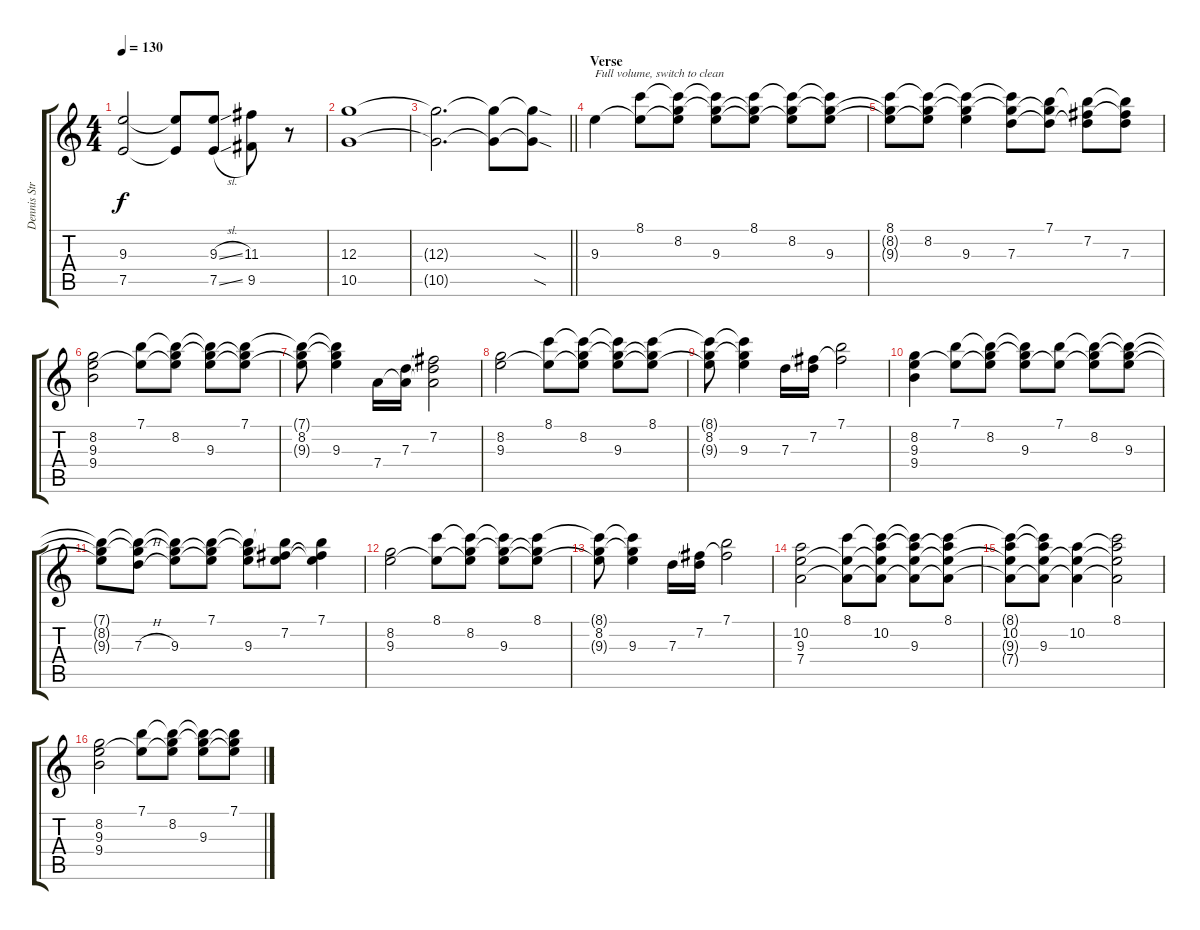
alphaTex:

\track ("Dennis Stratton" "Dennis Str") {instrument overdrivenguitar}
\staff {score tabs}
\tuning (E4 B3 G3 D3 A2 E2) {hide}
\ts (4 4)
\tempo 130
\clef g2
\ks c
(9.3{t} 7.5{t}).2{dy f} (9.3{t} 7.5{t}).8 (9.3{sl} 7.5{sl}).8 (11.3 9.5).8 r.8 |
(12.3 10.5).1 |
\barLineRight lightlight
(12.3{t} 10.5{t}).2{d} (12.3{t} 10.5{t}).8 (12.3{sod t} 10.5{sod t}).8 |
\section ("" "Verse")
9.3.4{txt "Full volume, switch to clean" volume 16 balance 16 instrument electricguitarclean} (8.1 9.3{t}).8 (8.1{t} 8.2 9.3{t}).8 (8.1{t} 8.2{t} 9.3).8 (8.1 8.2{t} 9.3{t}).8 (8.1{t} 8.2 9.3{t}).8 (8.1{t} 8.2{t} 9.3).8 |
(8.1 8.2{t} 9.3{t}).8 (8.1{t} 8.2 9.3{t}).8 (8.1{t} 8.2{t} 9.3).4 (8.1{t} 8.2{t} 7.3).8 (7.1 8.2{t} 7.3{t}).8 (7.1{t} 7.2 7.3{t}).8 (7.1{t} 7.2{t} 7.3).8 |
(8.2 9.3 9.4).2 (7.1 9.3{t}).8 (7.1{t} 8.2 9.3{t}).8 (7.1{t} 8.2{t} 9.3).8 (7.1 8.2{t} 9.3{t}).8 |
(7.1{t} 8.2 9.3{t}).8 (7.1{t} 8.2{t} 9.3).4 7.4.16 (7.3 7.4{t}).16 (7.2 7.3{t} 7.4{t}).2 |
(8.2 9.3).2 (8.1 9.3{t}).8 (8.1{t} 8.2 9.3{t}).8 (8.1{t} 8.2{t} 9.3).8 (8.1 8.2{t} 9.3{t}).8 |
(8.1{t} 8.2 9.3{t}).8 (8.1{t} 8.2{t} 9.3).4 7.3.16 (7.2 7.3{t}).16 (7.1 7.2{t}).2 |
(8.2 9.3 9.4).4 (7.1 9.3{t}).8 (7.1{t} 8.2 9.3{t}).8 (7.1{t} 8.2{t} 9.3).8 (7.1 9.3{t}).8 (7.1{t} 8.2 9.3{t}).8 (7.1{t} 8.2{t} 9.3).8 |
(7.1{t} 8.2{t} 9.3{t}).8 (7.1{t} 8.2{t} 7.3{h}).8 (7.1{t} 8.2{t} 9.3).8 (7.1 8.2{t} 9.3{t}).8 (7.1{t} 8.2{t} 9.3).8 (7.1{t} 7.2 9.3{t}).8 (7.1 7.2{t} 9.3{t}).4 |
(8.2 9.3).2 (8.1 9.3{t}).8 (8.1{t} 8.2 9.3{t}).8 (8.1{t} 8.2{t} 9.3).8 (8.1 8.2{t} 9.3{t}).8 |
(8.1{t} 8.2 9.3{t}).8 (8.1{t} 8.2{t} 9.3).4 7.3.16 (7.2 7.3{t}).16 (7.1 7.2{t}).2 |
(10.2 9.3 7.4).2 (8.1 9.3{t} 7.4{t}).8 (8.1{t} 10.2 9.3{t} 7.4{t}).8 (8.1{t} 10.2{t} 9.3 7.4{t}).8 (8.1 10.2{t} 9.3{t} 7.4{t}).8 |
(8.1{t} 10.2 9.3{t} 7.4{t}).8 (8.1{t} 10.2{t} 9.3 7.4{t}).8 (10.2 9.3{t} 7.4{t}).4 (8.1 10.2{t} 9.3{t} 7.4{t}).2 |
(8.2 9.3 9.4).2 (7.1 9.3{t}).8 (7.1{t} 8.2 9.3{t}).8 (7.1{t} 8.2{t} 9.3).8 (7.1 8.2{t} 9.3{t}).8
